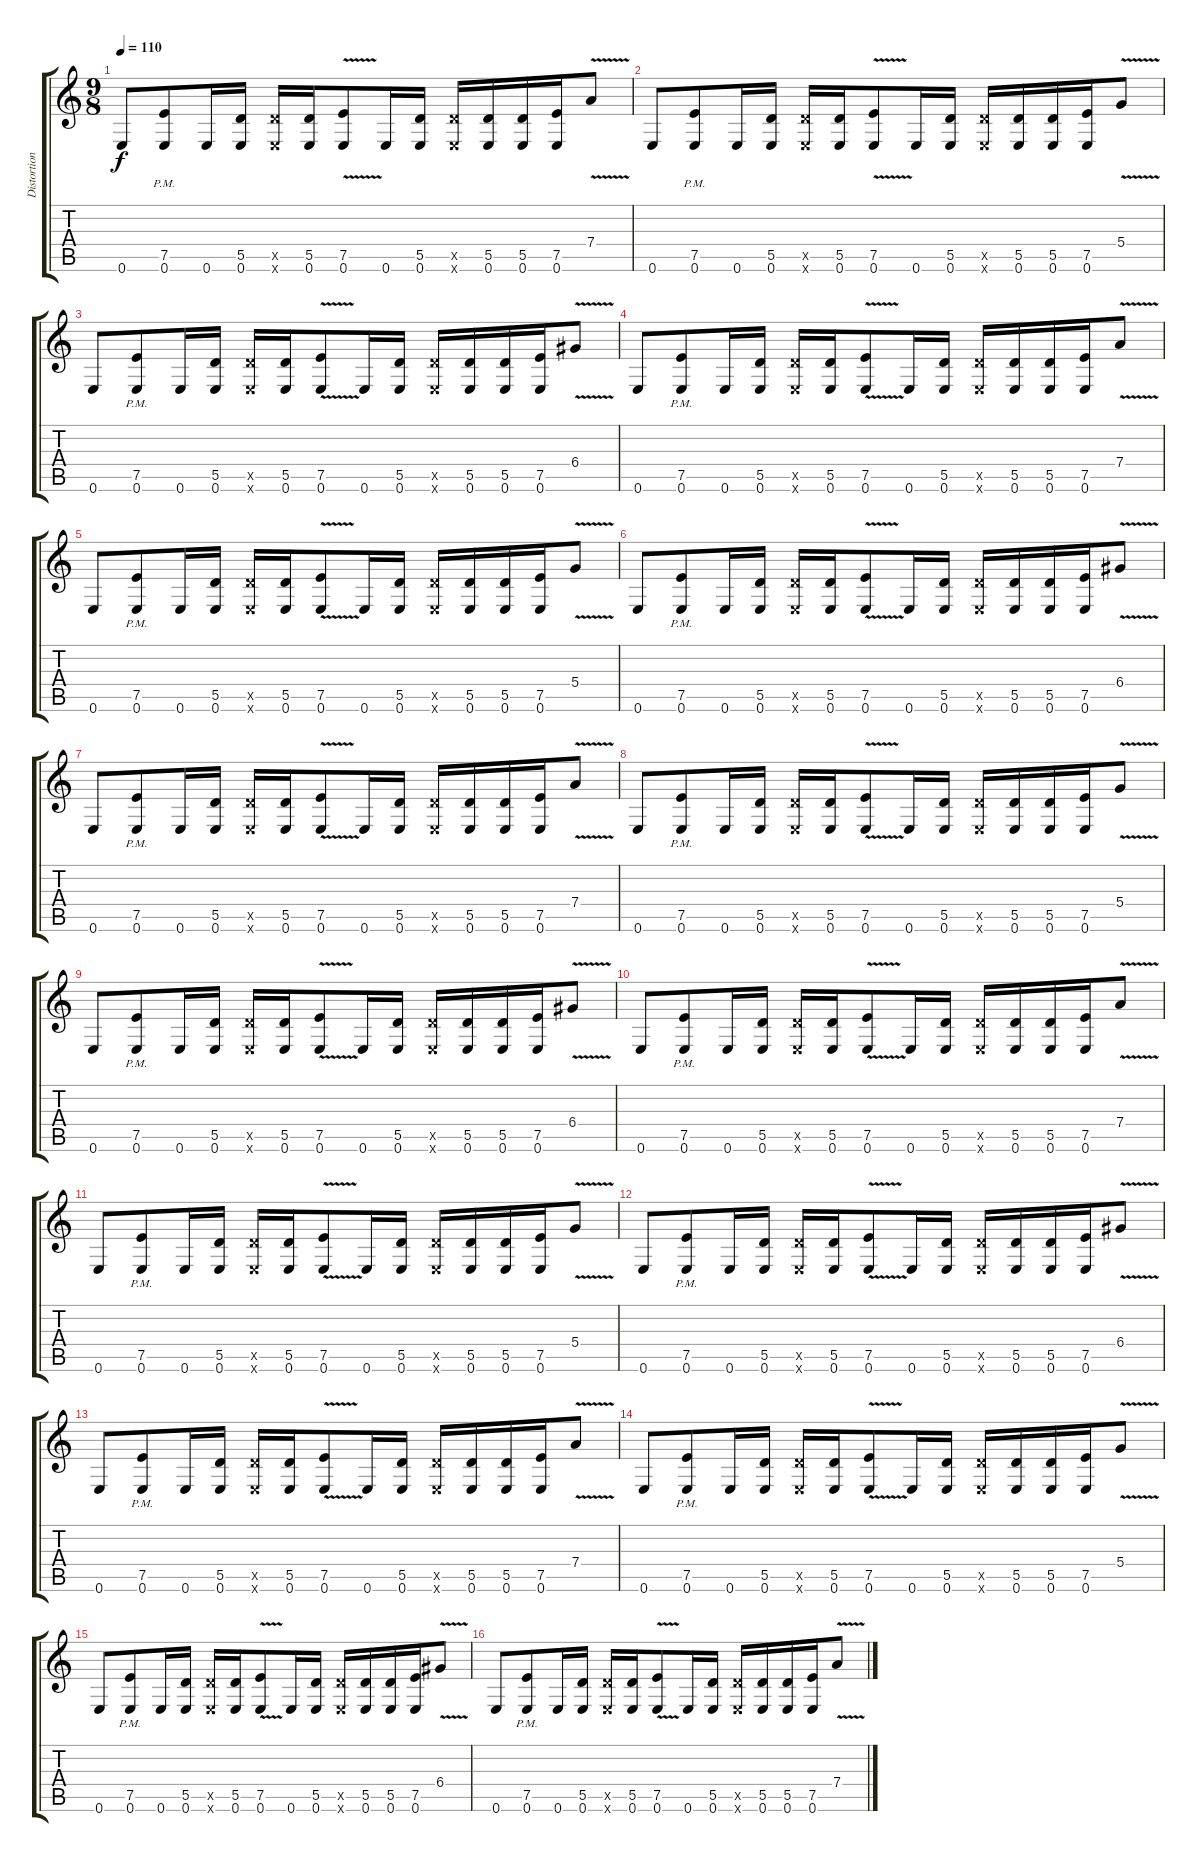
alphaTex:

\track ("Distortion Guitar" "Distortion") {instrument distortionguitar}
\staff {score tabs}
\tuning (E4 B3 G3 D3 A2 E2) {hide}
\ts (9 8)
\tempo 110
\clef g2
\ks c
0.6.8{dy f} (7.5{pm} 0.6).8 0.6.16 (5.5 0.6).16 (5.5{x} 0.6{x}).16 (5.5 0.6).16 (7.5{v} 0.6{v}).8 0.6.16 (5.5 0.6).16 (5.5{x} 0.6{x}).16 (5.5 0.6).16 (5.5 0.6).16 (7.5 0.6).16 7.4{v}.8 |
0.6.8 (7.5{pm} 0.6).8 0.6.16 (5.5 0.6).16 (5.5{x} 0.6{x}).16 (5.5 0.6).16 (7.5{v} 0.6{v}).8 0.6.16 (5.5 0.6).16 (5.5{x} 0.6{x}).16 (5.5 0.6).16 (5.5 0.6).16 (7.5 0.6).16 5.4{v}.8 |
0.6.8 (7.5{pm} 0.6).8 0.6.16 (5.5 0.6).16 (5.5{x} 0.6{x}).16 (5.5 0.6).16 (7.5{v} 0.6{v}).8 0.6.16 (5.5 0.6).16 (5.5{x} 0.6{x}).16 (5.5 0.6).16 (5.5 0.6).16 (7.5 0.6).16 6.4{v}.8 |
0.6.8 (7.5{pm} 0.6).8 0.6.16 (5.5 0.6).16 (5.5{x} 0.6{x}).16 (5.5 0.6).16 (7.5{v} 0.6{v}).8 0.6.16 (5.5 0.6).16 (5.5{x} 0.6{x}).16 (5.5 0.6).16 (5.5 0.6).16 (7.5 0.6).16 7.4{v}.8 |
0.6.8 (7.5{pm} 0.6).8 0.6.16 (5.5 0.6).16 (5.5{x} 0.6{x}).16 (5.5 0.6).16 (7.5{v} 0.6{v}).8 0.6.16 (5.5 0.6).16 (5.5{x} 0.6{x}).16 (5.5 0.6).16 (5.5 0.6).16 (7.5 0.6).16 5.4{v}.8 |
0.6.8 (7.5{pm} 0.6).8 0.6.16 (5.5 0.6).16 (5.5{x} 0.6{x}).16 (5.5 0.6).16 (7.5{v} 0.6{v}).8 0.6.16 (5.5 0.6).16 (5.5{x} 0.6{x}).16 (5.5 0.6).16 (5.5 0.6).16 (7.5 0.6).16 6.4{v}.8 |
0.6.8 (7.5{pm} 0.6).8 0.6.16 (5.5 0.6).16 (5.5{x} 0.6{x}).16 (5.5 0.6).16 (7.5{v} 0.6{v}).8 0.6.16 (5.5 0.6).16 (5.5{x} 0.6{x}).16 (5.5 0.6).16 (5.5 0.6).16 (7.5 0.6).16 7.4{v}.8 |
0.6.8 (7.5{pm} 0.6).8 0.6.16 (5.5 0.6).16 (5.5{x} 0.6{x}).16 (5.5 0.6).16 (7.5{v} 0.6{v}).8 0.6.16 (5.5 0.6).16 (5.5{x} 0.6{x}).16 (5.5 0.6).16 (5.5 0.6).16 (7.5 0.6).16 5.4{v}.8 |
0.6.8 (7.5{pm} 0.6).8 0.6.16 (5.5 0.6).16 (5.5{x} 0.6{x}).16 (5.5 0.6).16 (7.5{v} 0.6{v}).8 0.6.16 (5.5 0.6).16 (5.5{x} 0.6{x}).16 (5.5 0.6).16 (5.5 0.6).16 (7.5 0.6).16 6.4{v}.8 |
0.6.8 (7.5{pm} 0.6).8 0.6.16 (5.5 0.6).16 (5.5{x} 0.6{x}).16 (5.5 0.6).16 (7.5{v} 0.6{v}).8 0.6.16 (5.5 0.6).16 (5.5{x} 0.6{x}).16 (5.5 0.6).16 (5.5 0.6).16 (7.5 0.6).16 7.4{v}.8 |
0.6.8 (7.5{pm} 0.6).8 0.6.16 (5.5 0.6).16 (5.5{x} 0.6{x}).16 (5.5 0.6).16 (7.5{v} 0.6{v}).8 0.6.16 (5.5 0.6).16 (5.5{x} 0.6{x}).16 (5.5 0.6).16 (5.5 0.6).16 (7.5 0.6).16 5.4{v}.8 |
0.6.8 (7.5{pm} 0.6).8 0.6.16 (5.5 0.6).16 (5.5{x} 0.6{x}).16 (5.5 0.6).16 (7.5{v} 0.6{v}).8 0.6.16 (5.5 0.6).16 (5.5{x} 0.6{x}).16 (5.5 0.6).16 (5.5 0.6).16 (7.5 0.6).16 6.4{v}.8 |
0.6.8 (7.5{pm} 0.6).8 0.6.16 (5.5 0.6).16 (5.5{x} 0.6{x}).16 (5.5 0.6).16 (7.5{v} 0.6{v}).8 0.6.16 (5.5 0.6).16 (5.5{x} 0.6{x}).16 (5.5 0.6).16 (5.5 0.6).16 (7.5 0.6).16 7.4{v}.8 |
0.6.8 (7.5{pm} 0.6).8 0.6.16 (5.5 0.6).16 (5.5{x} 0.6{x}).16 (5.5 0.6).16 (7.5{v} 0.6{v}).8 0.6.16 (5.5 0.6).16 (5.5{x} 0.6{x}).16 (5.5 0.6).16 (5.5 0.6).16 (7.5 0.6).16 5.4{v}.8 |
0.6.8 (7.5{pm} 0.6).8 0.6.16 (5.5 0.6).16 (5.5{x} 0.6{x}).16 (5.5 0.6).16 (7.5{v} 0.6{v}).8 0.6.16 (5.5 0.6).16 (5.5{x} 0.6{x}).16 (5.5 0.6).16 (5.5 0.6).16 (7.5 0.6).16 6.4{v}.8 |
0.6.8 (7.5{pm} 0.6).8 0.6.16 (5.5 0.6).16 (5.5{x} 0.6{x}).16 (5.5 0.6).16 (7.5{v} 0.6{v}).8 0.6.16 (5.5 0.6).16 (5.5{x} 0.6{x}).16 (5.5 0.6).16 (5.5 0.6).16 (7.5 0.6).16 7.4{v}.8
